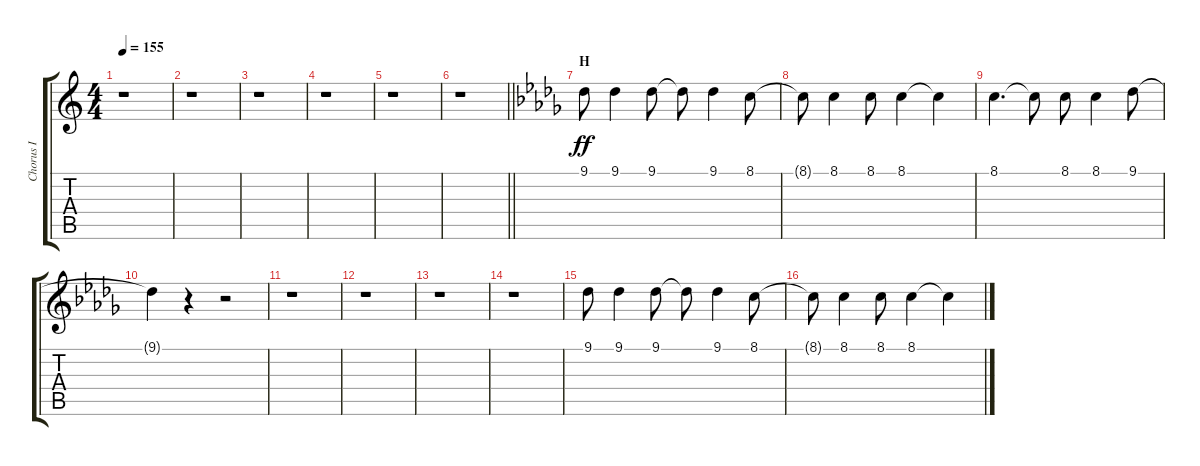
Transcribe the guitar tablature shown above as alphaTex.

\track ("Chorus I" "Chorus I") {instrument voiceoohs}
\staff {score tabs}
\tuning (E4 B3 G3 D3 A2 E2) {hide}
\ts (4 4)
\tempo 155
\clef g2
\ks c
r.1{dy ff} |
r.1 |
r.1 |
r.1 |
r.1 |
\barLineRight lightlight
r.1 |
\section ("" "H")
\ks db
9.1.8 9.1.4 9.1.8 9.1{t}.8 9.1.4 8.1.8 |
8.1{t}.8 8.1.4 8.1.8 8.1.4 8.1{t}.4 |
8.1.4{d} 8.1{t}.8 8.1.8 8.1.4 9.1.8 |
9.1{t}.4 r.4 r.2 |
r.1 |
r.1 |
r.1 |
r.1 |
9.1.8 9.1.4 9.1.8 9.1{t}.8 9.1.4 8.1.8 |
8.1{t}.8 8.1.4 8.1.8 8.1.4 8.1{t}.4
